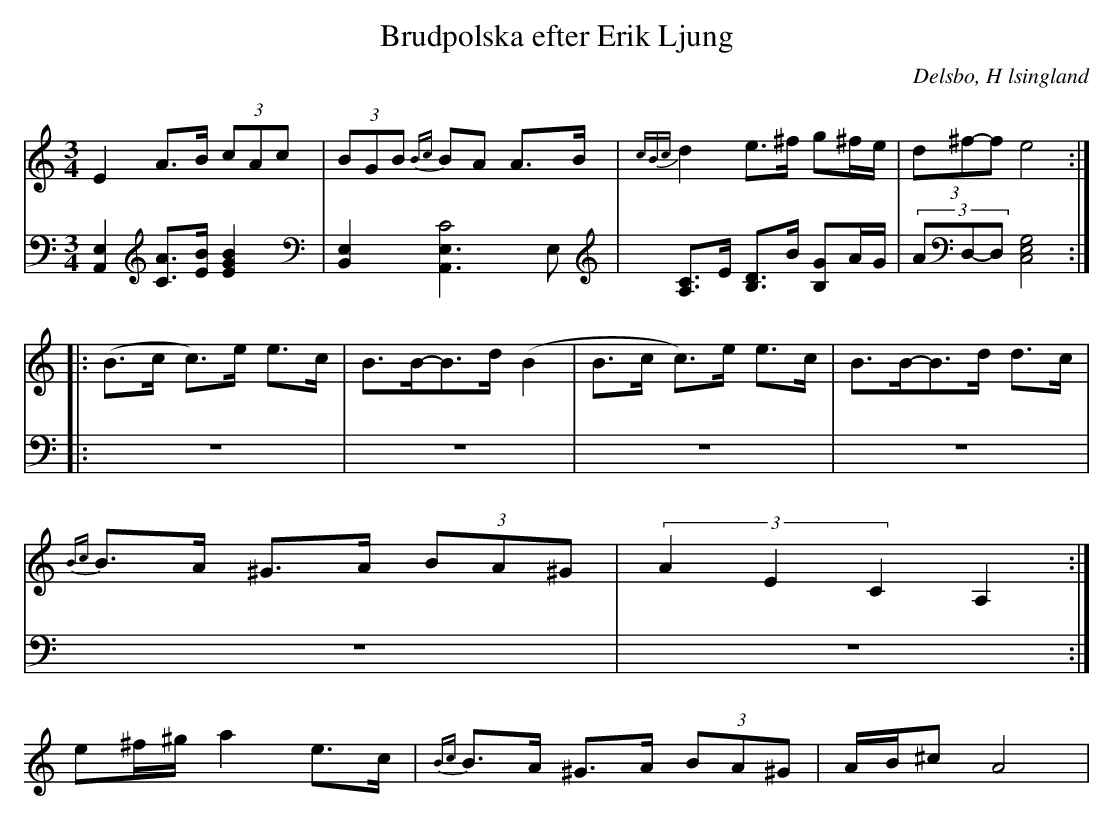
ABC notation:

X:1
T: Brudpolska efter Erik Ljung
Q: 105
O: Delsbo, H lsingland
M: 3/4
L: 1/8
K: Am
V:1
V:2
V:1
E2 A>B (3cAc| (3BGB {Bc}BA A>B|{cBc}d2 e>^f g^f/e/|(3d^f-f e4 :|
|:(B>c c)>e e>c|B>B-B>d (B2|B>c c)>e e>c|B>B-B>d d>c|
{Bc}B>A ^G>A (3BA^G|(3A2E2C2 A,2:|
e^f/^g/ a2 e>c|{Bc}B>A ^G>A (3BA^G|A/B/^c A4|
V:2
[A,,2E,2] [AC]>[BE] [B2E2G2]|[B,,2E,2] [A,,3C4E,3]E,|[A,C]>E [B,D]>B [B,G]A/G/|(3AD,-D, [E,4G,4C,4]:|
|:z6|z6|z6|z6|
z6|z6:|
